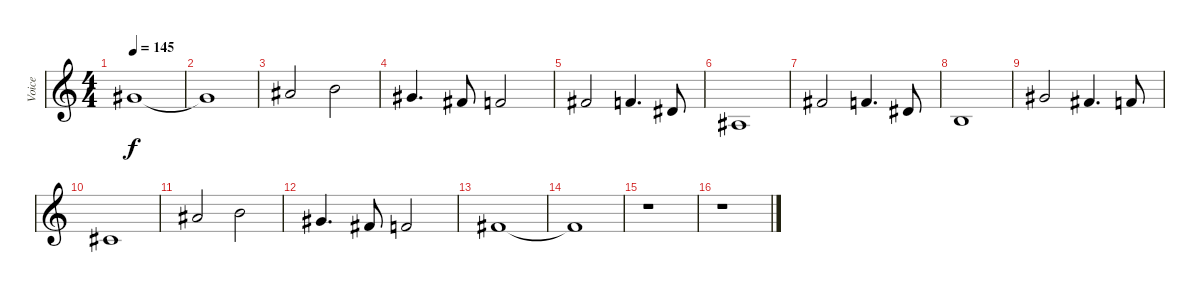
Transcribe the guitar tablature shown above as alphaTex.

\track ("Voice" "Voice") {instrument choiraahs}
\staff {score}
\tuning (E4 B3 G3 D3 A2 E2 B1) {hide}
\ts (4 4)
\tempo 145
\clef g2
\ks c
4.1.1{dy f} |
4.1{t}.1 |
6.1.2 7.1.2 |
4.1.4{d} 2.1.8 1.1.2 |
2.1.2 1.1.4{d} 4.2.8 |
3.3.1 |
2.1.2 1.1.4{d} 4.2.8 |
0.2.1 |
4.1.2 2.1.4{d} 1.1.8 |
2.2.1 |
6.1.2 7.1.2 |
4.1.4{d} 2.1.8 1.1.2 |
2.1.1 |
2.1{t}.1 |
r.1 |
r.1
